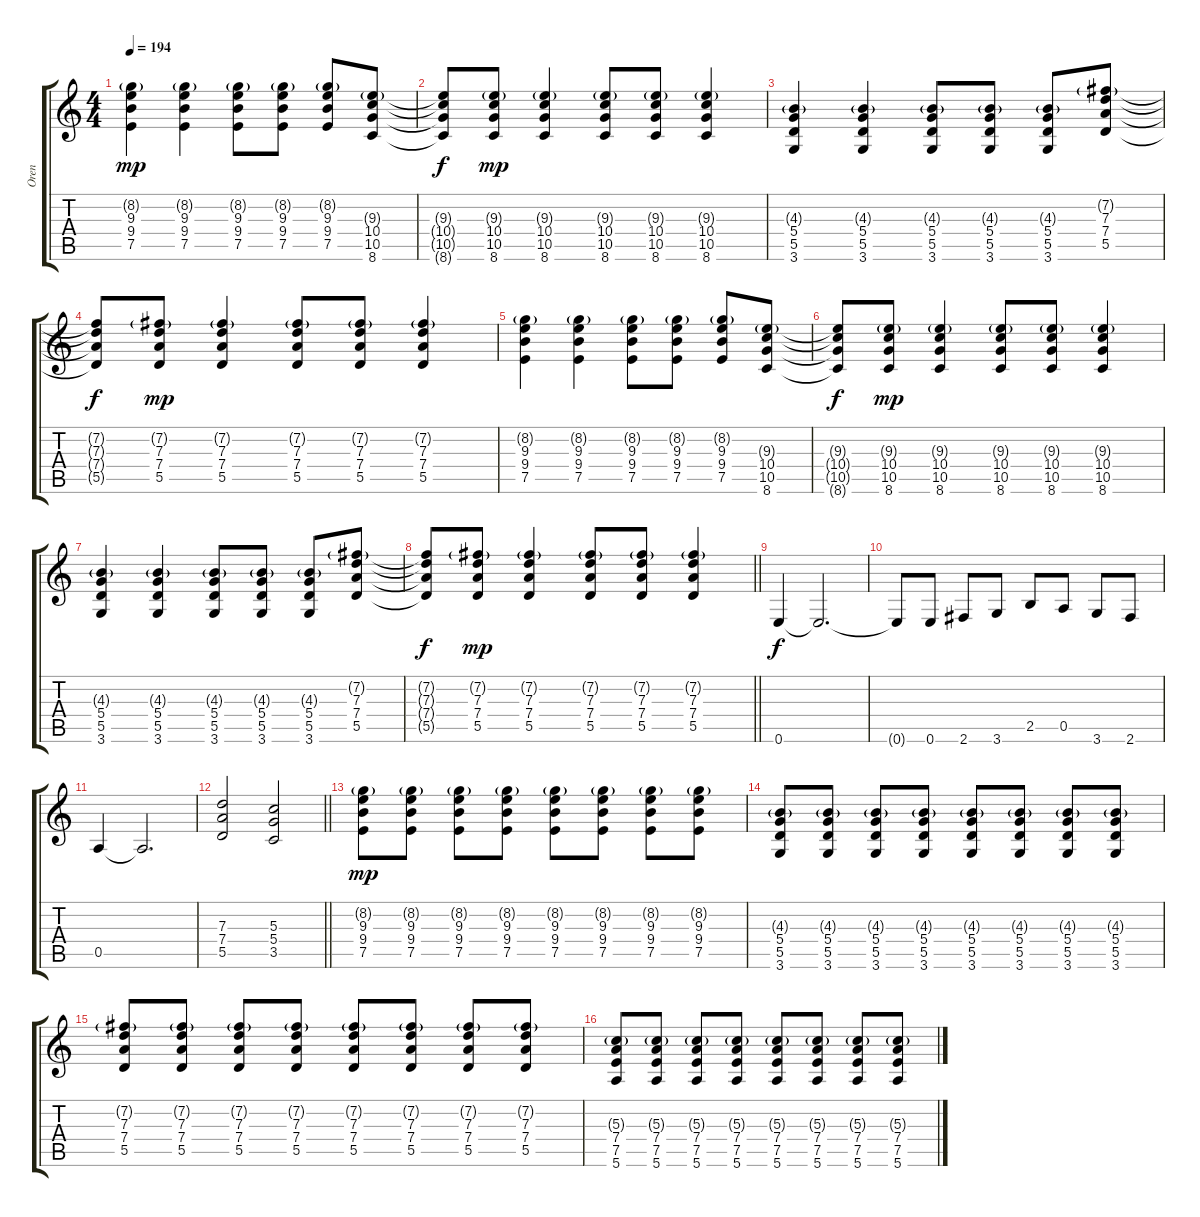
\track ("Oren" "Oren") {instrument distortionguitar}
\staff {score tabs}
\tuning (E4 B3 G3 D3 A2 E2) {hide}
\ts (4 4)
\tempo 194
\clef g2
\ks c
(8.2{g} 9.3 9.4 7.5).4{dy mp} (8.2{g} 9.3 9.4 7.5).4 (8.2{g} 9.3 9.4 7.5).8 (8.2{g} 9.3 9.4 7.5).8 (8.2{g} 9.3 9.4 7.5).8 (9.3{g} 10.4 10.5 8.6).8 |
(9.3{t} 10.4{t} 10.5{t} 8.6{t}).8{dy f} (9.3{g} 10.4 10.5 8.6).8{dy mp} (9.3{g} 10.4 10.5 8.6).4 (9.3{g} 10.4 10.5 8.6).8 (9.3{g} 10.4 10.5 8.6).8 (9.3{g} 10.4 10.5 8.6).4 |
(4.3{g} 5.4 5.5 3.6).4 (4.3{g} 5.4 5.5 3.6).4 (4.3{g} 5.4 5.5 3.6).8 (4.3{g} 5.4 5.5 3.6).8 (4.3{g} 5.4 5.5 3.6).8 (7.2{g} 7.3 7.4 5.5).8 |
(7.2{t} 7.3{t} 7.4{t} 5.5{t}).8{dy f} (7.2{g} 7.3 7.4 5.5).8{dy mp} (7.2{g} 7.3 7.4 5.5).4 (7.2{g} 7.3 7.4 5.5).8 (7.2{g} 7.3 7.4 5.5).8 (7.2{g} 7.3 7.4 5.5).4 |
(8.2{g} 9.3 9.4 7.5).4 (8.2{g} 9.3 9.4 7.5).4 (8.2{g} 9.3 9.4 7.5).8 (8.2{g} 9.3 9.4 7.5).8 (8.2{g} 9.3 9.4 7.5).8 (9.3{g} 10.4 10.5 8.6).8 |
(9.3{t} 10.4{t} 10.5{t} 8.6{t}).8{dy f} (9.3{g} 10.4 10.5 8.6).8{dy mp} (9.3{g} 10.4 10.5 8.6).4 (9.3{g} 10.4 10.5 8.6).8 (9.3{g} 10.4 10.5 8.6).8 (9.3{g} 10.4 10.5 8.6).4 |
(4.3{g} 5.4 5.5 3.6).4 (4.3{g} 5.4 5.5 3.6).4 (4.3{g} 5.4 5.5 3.6).8 (4.3{g} 5.4 5.5 3.6).8 (4.3{g} 5.4 5.5 3.6).8 (7.2{g} 7.3 7.4 5.5).8 |
\barLineRight lightlight
(7.2{t} 7.3{t} 7.4{t} 5.5{t}).8{dy f} (7.2{g} 7.3 7.4 5.5).8{dy mp} (7.2{g} 7.3 7.4 5.5).4 (7.2{g} 7.3 7.4 5.5).8 (7.2{g} 7.3 7.4 5.5).8 (7.2{g} 7.3 7.4 5.5).4 |
\section ("" "")
0.6.4{dy f} 0.6{t}.2{d volume 7} |
0.6{t}.8 0.6.8{volume 14} 2.6.8 3.6.8 2.5.8 0.5.8 3.6.8 2.6.8 |
0.5.4 0.5{t}.2{d volume 7} |
\barLineRight lightlight
(7.3 7.4 5.5).2{volume 14} (5.3 5.4 3.5).2 |
\section ("" "")
(8.2{g} 9.3 9.4 7.5).8{dy mp} (8.2{g} 9.3 9.4 7.5).8 (8.2{g} 9.3 9.4 7.5).8 (8.2{g} 9.3 9.4 7.5).8 (8.2{g} 9.3 9.4 7.5).8 (8.2{g} 9.3 9.4 7.5).8 (8.2{g} 9.3 9.4 7.5).8 (8.2{g} 9.3 9.4 7.5).8 |
(4.3{g} 5.4 5.5 3.6).8 (4.3{g} 5.4 5.5 3.6).8 (4.3{g} 5.4 5.5 3.6).8 (4.3{g} 5.4 5.5 3.6).8 (4.3{g} 5.4 5.5 3.6).8 (4.3{g} 5.4 5.5 3.6).8 (4.3{g} 5.4 5.5 3.6).8 (4.3{g} 5.4 5.5 3.6).8 |
(7.2{g} 7.3 7.4 5.5).8 (7.2{g} 7.3 7.4 5.5).8 (7.2{g} 7.3 7.4 5.5).8 (7.2{g} 7.3 7.4 5.5).8 (7.2{g} 7.3 7.4 5.5).8 (7.2{g} 7.3 7.4 5.5).8 (7.2{g} 7.3 7.4 5.5).8 (7.2{g} 7.3 7.4 5.5).8 |
(5.3{g} 7.4 7.5 5.6).8 (5.3{g} 7.4 7.5 5.6).8 (5.3{g} 7.4 7.5 5.6).8 (5.3{g} 7.4 7.5 5.6).8 (5.3{g} 7.4 7.5 5.6).8 (5.3{g} 7.4 7.5 5.6).8 (5.3{g} 7.4 7.5 5.6).8 (5.3{g} 7.4 7.5 5.6).8
